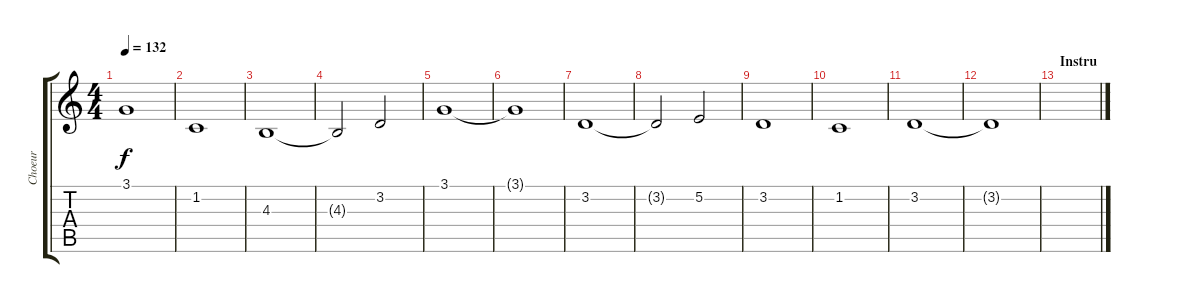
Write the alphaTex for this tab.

\track ("Choeur" "Choeur") {instrument lead6voice}
\staff {score tabs}
\tuning (E4 B3 G3 D3 A2 E2) {hide}
\ts (4 4)
\tempo 132
\clef g2
\ks c
3.1.1{dy f} |
1.2.1 |
4.3.1 |
4.3{t}.2 3.2.2 |
3.1.1 |
3.1{t}.1 |
3.2.1 |
3.2{t}.2 5.2.2 |
3.2.1 |
1.2.1 |
3.2.1 |
3.2{t}.1 |
\section ("" "Instru")
